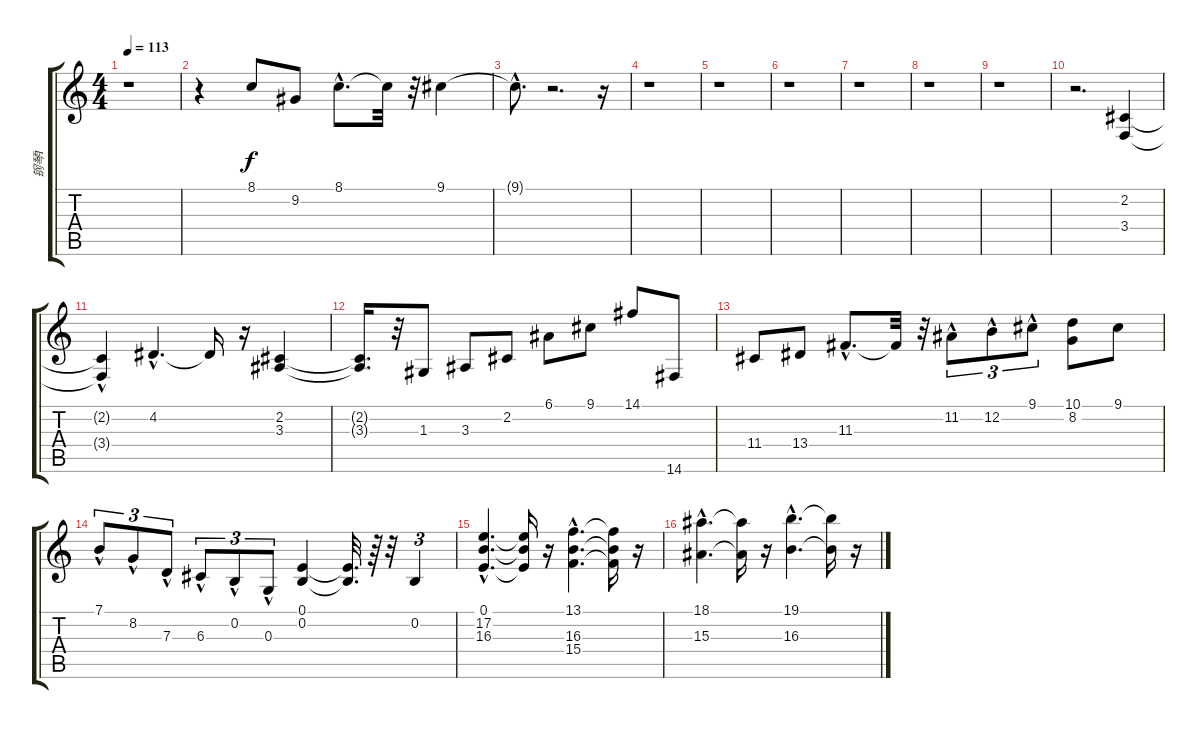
\track ("钢琴I" "钢琴I") {instrument acousticgrandpiano}
\staff {score tabs}
\tuning (E4 B3 G3 D3 A2 E2) {hide}
\ts (4 4)
\tempo 113
\clef g2
\ks c
r.1{dy f} |
r.4 8.1.8 9.2.8 8.1{hac}.8{d} 8.1{t}.32 r.32 9.1.4 |
9.1{hac t}.8{d} r.2{d} r.16 |
r.1 |
r.1 |
r.1 |
r.1 |
r.1 |
r.1 |
r.2{d} (2.2 3.4).4 |
(2.2{hac t} 3.4{t}).4 4.2{hac}.4{d} 4.2{t}.16 r.16 (2.2 3.3).4 |
(2.2{t} 3.3{t}).16{d} r.32 1.3.8 3.3.8 2.2.8 6.1.8 9.1.8 14.1.8 14.6.8 |
11.4.8 13.4.8 11.3{hac}.8{d} 11.3{t}.32 r.32 11.2{hac}.8{tu (3 2)} 12.2{hac}.8{tu (3 2)} 9.1{hac}.8{tu (3 2)} (10.1 8.2).8 9.1.8 |
7.1{hac}.8{tu (3 2)} 8.2{hac}.8{tu (3 2)} 7.3{hac}.8{tu (3 2)} 6.3{hac}.8{tu (3 2)} 0.2{hac}.8{tu (3 2)} 0.3{hac}.8{tu (3 2)} (0.1 0.2).4 (0.1{t} 0.2{t}).32{d} r.64 r.32 0.2.4{tu (3 2)} |
(0.1{hac} 17.2{hac} 16.3{hac}).4{d} (0.1{t} 17.2{t} 16.3{t}).16 r.16 (13.1{hac} 16.3{hac} 15.4{hac}).4{d} (13.1{t} 16.3{t} 15.4{t}).16 r.16 |
(18.1{hac} 15.3{hac}).4{d} (18.1{t} 15.3{t}).16 r.16 (19.1{hac} 16.3{hac}).4{d} (19.1{t} 16.3{t}).16 r.16
